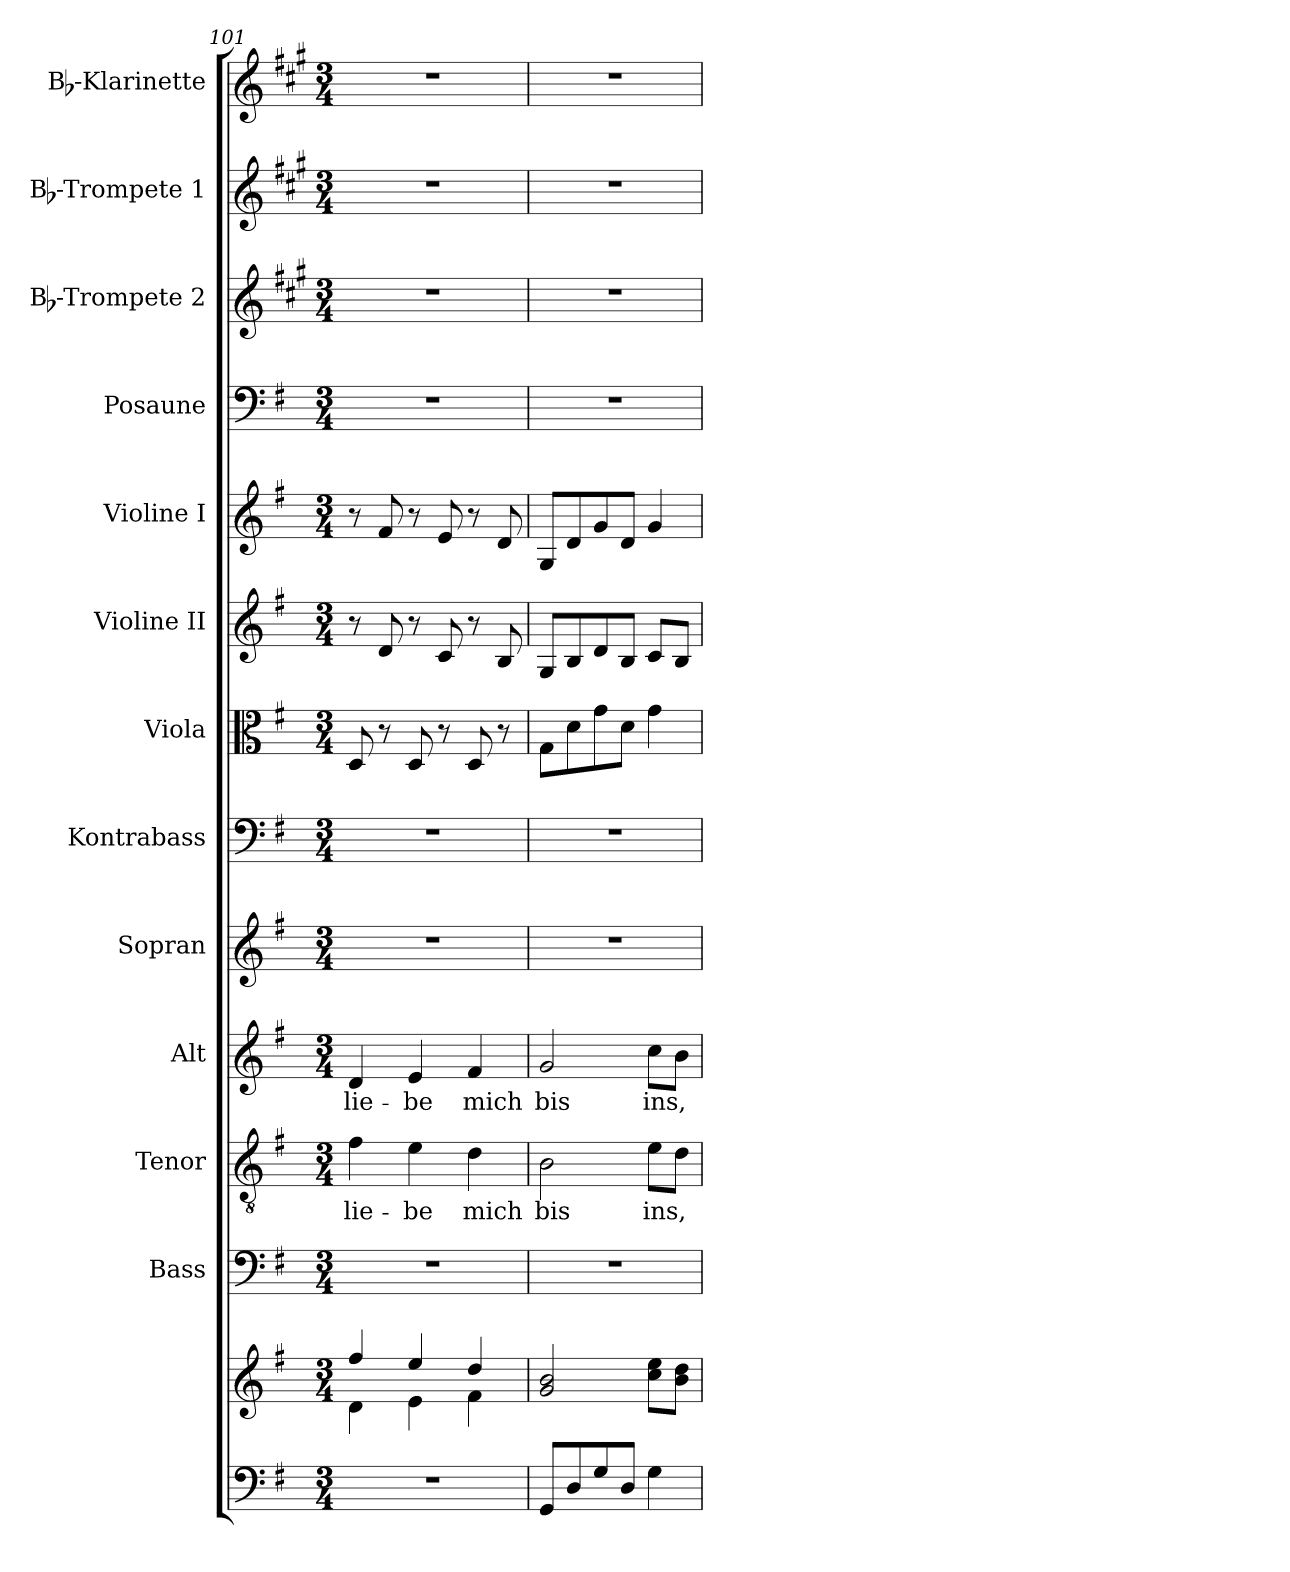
**kern	**kern	**kern	**kern	**text	**kern	**text	**kern	**kern	**kern	**kern	**kern	**kern	**kern	**kern	**kern
*part13	*part13	*part12	*part11	*part11	*part10	*part10	*part9	*part8	*part7	*part6	*part5	*part4	*part3	*part2	*part1
*staff14	*staff13	*staff12	*staff11	*staff11	*staff10	*staff10	*staff9	*staff8	*staff7	*staff6	*staff5	*staff4	*staff3	*staff2	*staff1
*	*	*I"Bass	*I"Tenor	*	*I"Alt	*	*I"Sopran	*I"Kontrabass	*I"Viola	*I"Violine II	*I"Violine I	*I"Posaune	*I"Bb-Trompete 2	*I"Bb-Trompete 1	*I"Bb-Klarinette
*	*	*I'B.	*I'T.	*	*I'A.	*	*I'S.	*I'Kb.	*I'Vla.	*I'Vl. II	*I'Vl. I	*I'Pos.	*I'Bb Trp. 2	*I'Bb Trp. 1	*I'Bb Kl.
*clefF4	*clefG2	*clefF4	*clefGv2	*	*clefG2	*	*clefG2	*clefF4	*clefC3	*clefG2	*clefG2	*clefF4	*clefG2	*clefG2	*clefG2
*	*	*	*	*	*	*	*	*ITrd7c12	*	*	*	*	*ITrd1c2	*ITrd1c2	*ITrd1c2
*k[f#]	*k[f#]	*k[f#]	*k[f#]	*	*k[f#]	*	*k[f#]	*k[f#]	*k[f#]	*k[f#]	*k[f#]	*k[f#]	*k[f#]	*k[f#]	*k[f#]
*G:	*G:	*G:	*G:	*	*G:	*	*G:	*G:	*G:	*G:	*G:	*G:	*G:	*G:	*G:
*M3/4	*M3/4	*M3/4	*M3/4	*	*M3/4	*	*M3/4	*M3/4	*M3/4	*M3/4	*M3/4	*M3/4	*M3/4	*M3/4	*M3/4
=101	=101	=101	=101	=101	=101	=101	=101	=101	=101	=101	=101	=101	=101	=101	=101
*	*^	*	*	*	*	*	*	*	*	*	*	*	*	*	*
!	!	!	!	!	!LO:LY:b	!	!LO:LY:b	!	!	!	!	!	!	!	!	!
2.r	4ff#/	4d\	2.r	4f#\	lie-	4d/	lie-	2.r	2.r	8D/	8r	8r	2.r	2.r	2.r	2.r
.	.	.	.	.	.	.	.	.	.	8r	8d/	8f#/	.	.	.	.
!	!	!	!	!	!LO:LY:b	!	!LO:LY:b	!	!	!	!	!	!	!	!	!
.	4ee/	4e\	.	4e\	-be	4e/	-be	.	.	8D/	8r	8r	.	.	.	.
.	.	.	.	.	.	.	.	.	.	8r	8c/	8e/	.	.	.	.
!	!	!	!	!	!LO:LY:b	!	!LO:LY:b	!	!	!	!	!	!	!	!	!
.	4dd/	4f#\	.	4d\	mich	4f#/	mich	.	.	8D/	8r	8r	.	.	.	.
.	.	.	.	.	.	.	.	.	.	8r	8B/	8d/	.	.	.	.
*	*v	*v	*	*	*	*	*	*	*	*	*	*	*	*	*	*
!!LO:PB:g=z
=102	=102	=102	=102	=102	=102	=102	=102	=102	=102	=102	=102	=102	=102	=102	=102
!	!	!	!	!LO:LY:b	!	!LO:LY:b	!	!	!	!	!	!	!	!	!
8GG/L	2g/ 2b/	2.r	2B\	bis	2g/	bis	2.r	2.r	8G\L	8G/L	8G/L	2.r	2.r	2.r	2.r
8D/	.	.	.	.	.	.	.	.	8d\	8B/	8d/	.	.	.	.
8G/	.	.	.	.	.	.	.	.	8g\	8d/	8g/	.	.	.	.
8D/J	.	.	.	.	.	.	.	.	8d\J	8B/J	8d/J	.	.	.	.
!	!	!	!	!LO:LY:b	!	!LO:LY:b	!	!	!	!	!	!	!	!	!
4G\	8cc\ 8ee\L	.	8e\L	ins,	8cc\L	ins,	.	.	4g\	8c/L	4g/	.	.	.	.
.	8b\ 8dd\J	.	8d\J	.	8b\J	.	.	.	.	8B/J	.	.	.	.	.
=	=	=	=	=	=	=	=	=	=	=	=	=	=	=	=
*-	*-	*-	*-	*-	*-	*-	*-	*-	*-	*-	*-	*-	*-	*-	*-
